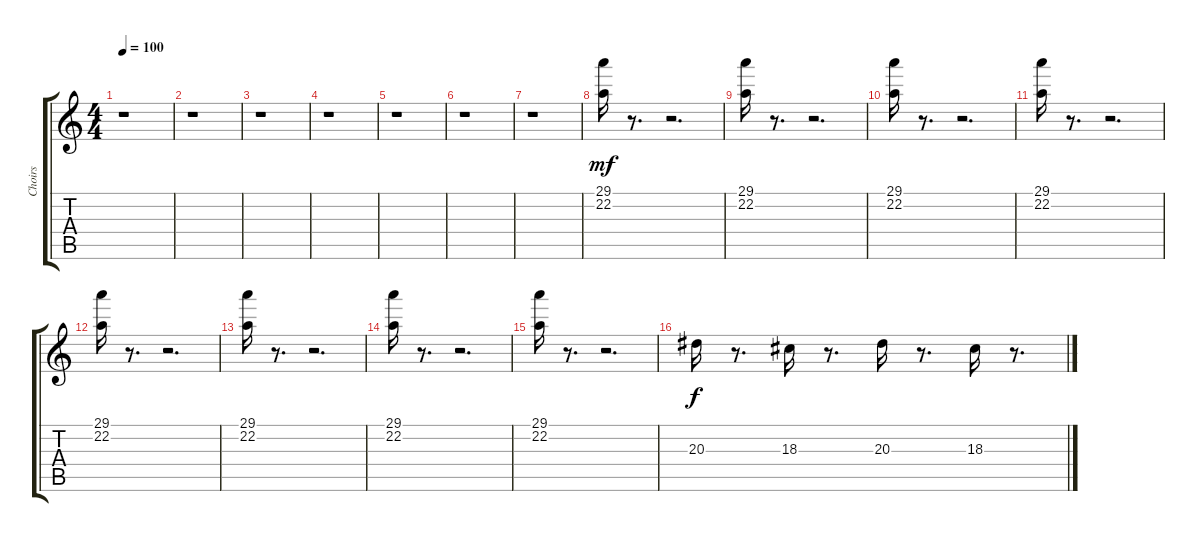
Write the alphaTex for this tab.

\track ("Choirs" "Choirs") {instrument choiraahs}
\staff {score tabs}
\tuning (E4 B3 G3 D3 A2 E2) {hide}
\ts (4 4)
\tempo 100
\clef g2
\ks c
r.1{dy f} |
r.1 |
r.1 |
r.1 |
r.1 |
r.1 |
r.1 |
(29.1 22.2).16{dy mf} r.8{d} r.2{d} |
(29.1 22.2).16 r.8{d} r.2{d} |
(29.1 22.2).16 r.8{d} r.2{d} |
(29.1 22.2).16 r.8{d} r.2{d} |
(29.1 22.2).16 r.8{d} r.2{d} |
(29.1 22.2).16 r.8{d} r.2{d} |
(29.1 22.2).16 r.8{d} r.2{d} |
(29.1 22.2).16 r.8{d} r.2{d} |
20.3.16{dy f} r.8{d} 18.3.16 r.8{d} 20.3.16 r.8{d} 18.3.16 r.8{d}
